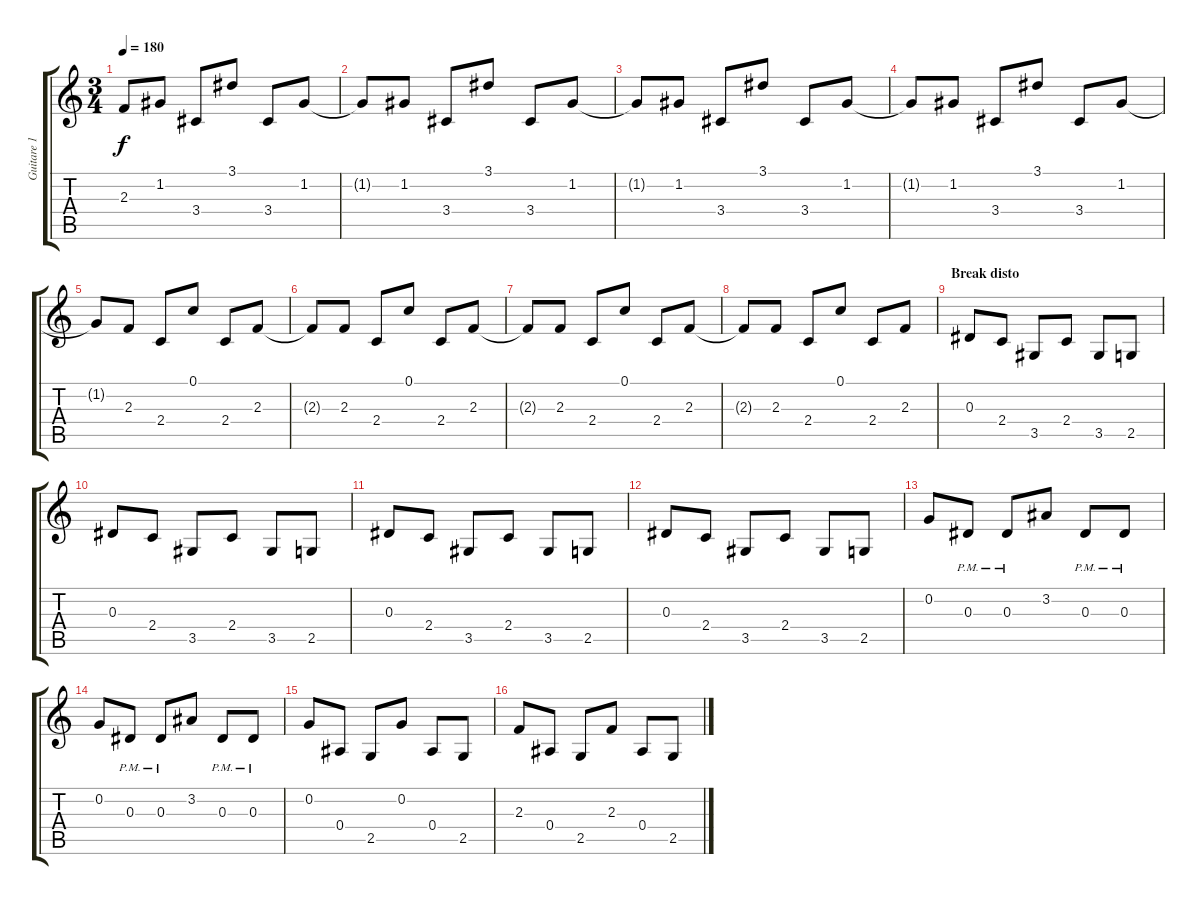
\track ("Guitare 1" "Guitare 1") {instrument acousticguitarsteel}
\staff {score tabs}
\tuning (C4 G3 Eb3 Bb2 F2 C2) {hide}
\ts (3 4)
\tempo 180
\clef g2
\ks c
2.3{t}.8{dy f} 1.2.8 3.4.8 3.1.8 3.4.8 1.2.8 |
1.2{t}.8 1.2.8 3.4.8 3.1.8 3.4.8 1.2.8 |
1.2{t}.8 1.2.8 3.4.8 3.1.8 3.4.8 1.2.8 |
1.2{t}.8 1.2.8 3.4.8 3.1.8 3.4.8 1.2.8 |
1.2{t}.8 2.3.8 2.4.8 0.1.8 2.4.8 2.3.8 |
2.3{t}.8 2.3.8 2.4.8 0.1.8 2.4.8 2.3.8 |
2.3{t}.8 2.3.8 2.4.8 0.1.8 2.4.8 2.3.8 |
2.3{t}.8 2.3.8 2.4.8 0.1.8 2.4.8 2.3.8 |
\section ("" "Break disto")
0.3.8{volume 14 instrument distortionguitar} 2.4.8 3.5.8 2.4.8 3.5.8 2.5.8 |
0.3.8 2.4.8 3.5.8 2.4.8 3.5.8 2.5.8 |
0.3.8 2.4.8 3.5.8 2.4.8 3.5.8 2.5.8 |
0.3.8 2.4.8 3.5.8 2.4.8 3.5.8 2.5.8 |
0.2.8 0.3{pm}.8 0.3{pm}.8 3.2.8 0.3{pm}.8 0.3{pm}.8 |
0.2.8 0.3{pm}.8 0.3{pm}.8 3.2.8 0.3{pm}.8 0.3{pm}.8 |
0.2.8 0.4.8 2.5.8 0.2.8 0.4.8 2.5.8 |
2.3.8 0.4.8 2.5.8 2.3.8 0.4.8 2.5.8
